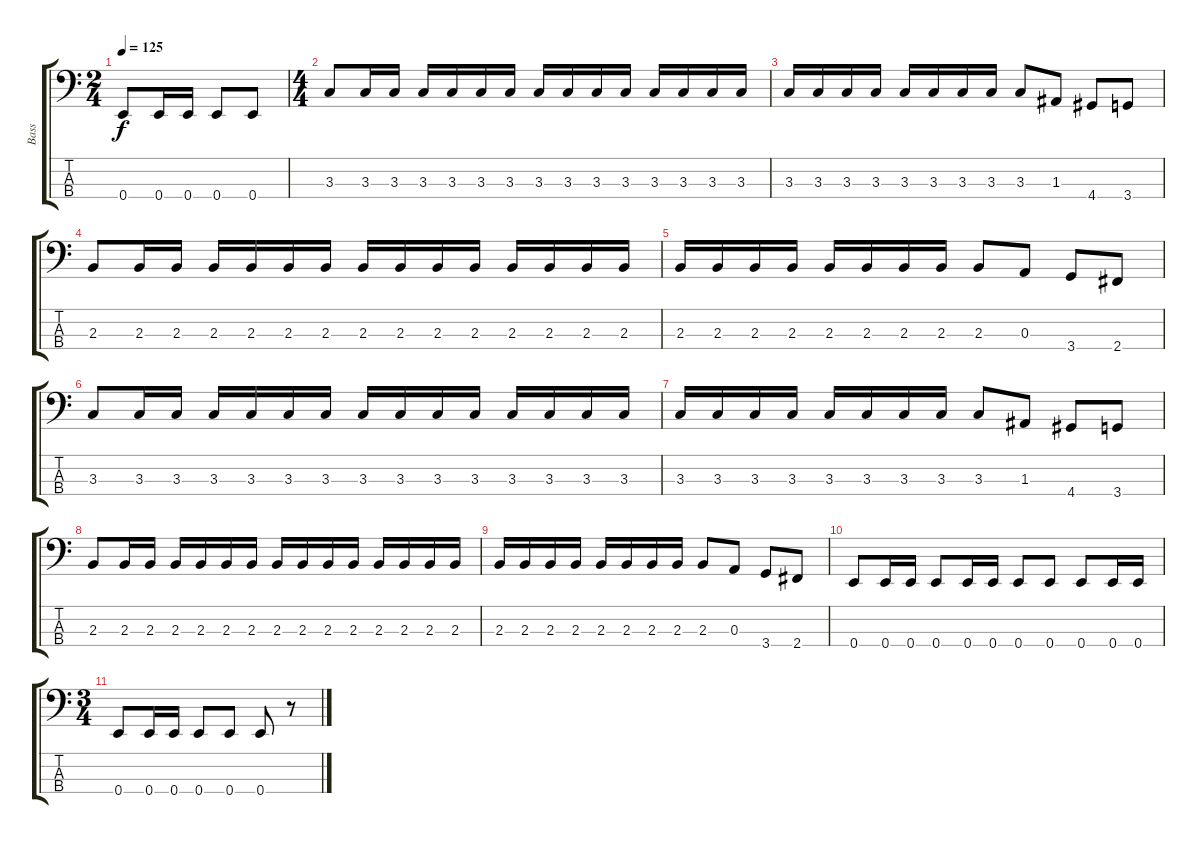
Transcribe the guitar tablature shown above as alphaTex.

\track ("Bass" "Bass") {instrument electricbassfinger}
\staff {score tabs}
\tuning (G2 D2 A1 E1) {hide}
\ts (2 4)
\tempo 125
\clef f4
\ks c
0.4.8{dy f} 0.4.16 0.4.16 0.4.8 0.4.8 |
\ts (4 4)
3.3.8 3.3.16 3.3.16 3.3.16 3.3.16 3.3.16 3.3.16 3.3.16 3.3.16 3.3.16 3.3.16 3.3.16 3.3.16 3.3.16 3.3.16 |
3.3.16 3.3.16 3.3.16 3.3.16 3.3.16 3.3.16 3.3.16 3.3.16 3.3.8 1.3.8 4.4.8 3.4.8 |
2.3.8 2.3.16 2.3.16 2.3.16 2.3.16 2.3.16 2.3.16 2.3.16 2.3.16 2.3.16 2.3.16 2.3.16 2.3.16 2.3.16 2.3.16 |
2.3.16 2.3.16 2.3.16 2.3.16 2.3.16 2.3.16 2.3.16 2.3.16 2.3.8 0.3.8 3.4.8 2.4.8 |
3.3.8 3.3.16 3.3.16 3.3.16 3.3.16 3.3.16 3.3.16 3.3.16 3.3.16 3.3.16 3.3.16 3.3.16 3.3.16 3.3.16 3.3.16 |
3.3.16 3.3.16 3.3.16 3.3.16 3.3.16 3.3.16 3.3.16 3.3.16 3.3.8 1.3.8 4.4.8 3.4.8 |
2.3.8 2.3.16 2.3.16 2.3.16 2.3.16 2.3.16 2.3.16 2.3.16 2.3.16 2.3.16 2.3.16 2.3.16 2.3.16 2.3.16 2.3.16 |
2.3.16 2.3.16 2.3.16 2.3.16 2.3.16 2.3.16 2.3.16 2.3.16 2.3.8 0.3.8 3.4.8 2.4.8 |
0.4.8 0.4.16 0.4.16 0.4.8 0.4.16 0.4.16 0.4.8 0.4.8 0.4.8 0.4.16 0.4.16 |
\ts (3 4)
0.4.8 0.4.16 0.4.16 0.4.8 0.4.8 0.4.8 r.8
